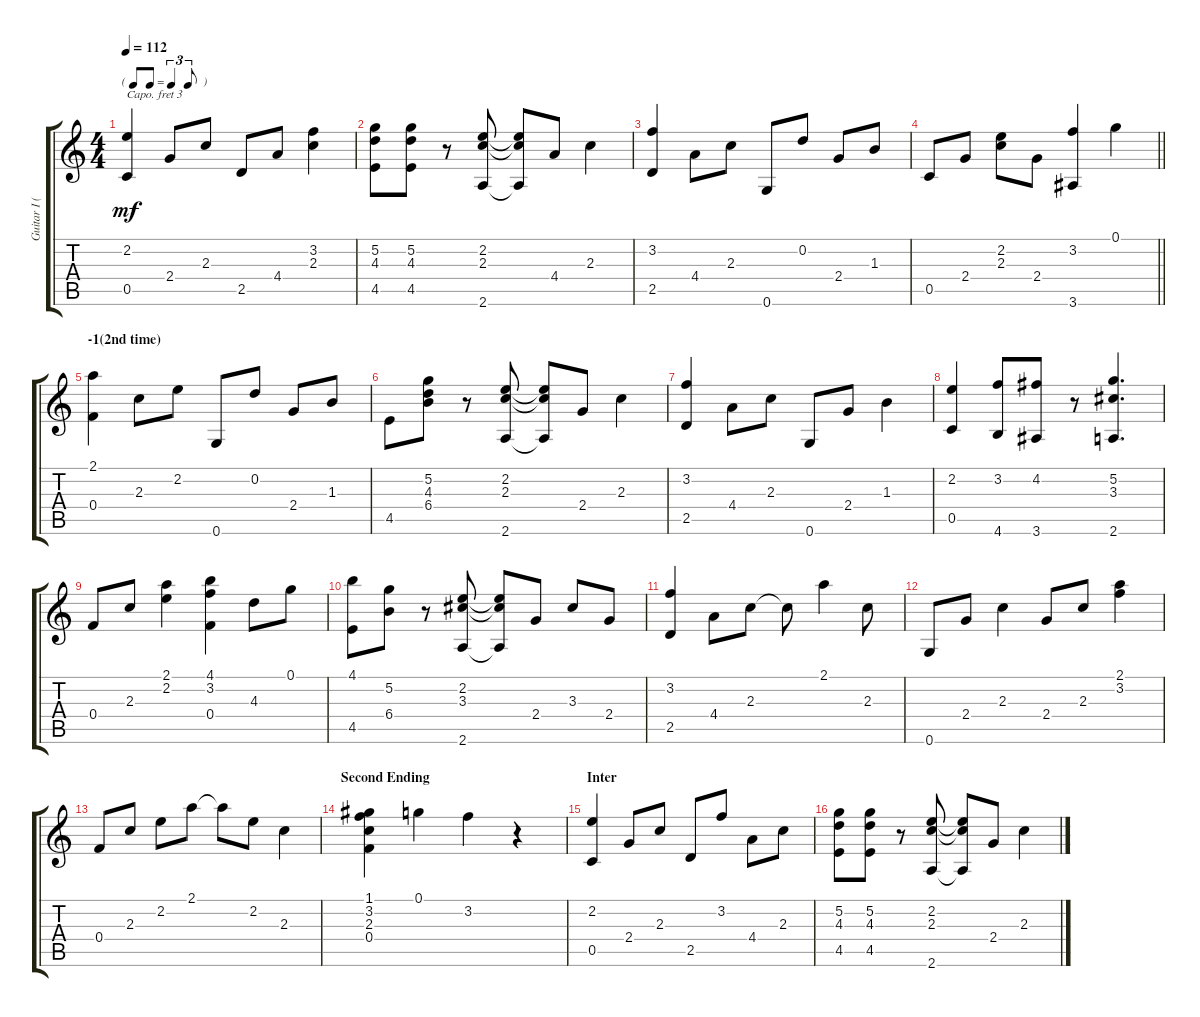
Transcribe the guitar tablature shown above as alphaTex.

\track ("Guitar I (Gut)" "Guitar I (") {instrument acousticguitarnylon}
\staff {score tabs}
\capo 3
\tuning (E4 B3 G3 D3 A2 E2) {hide}
\ts (4 4)
\tf triplet8th
\tempo 112
\clef g2
\ks c
(2.2 0.5).4{dy mf} 2.4.8 2.3.8 2.5.8 4.4.8 (3.2 2.3).4 |
(5.2 4.3 4.5).8 (5.2 4.3 4.5).8 r.8 (2.2 2.3 2.6).8 (2.2{t} 2.3{t} 2.6{t}).8 4.4.8 2.3.4 |
(3.2 2.5).4 4.4.8 2.3.8 0.6.8 0.2.8 2.4.8 1.3.8 |
\barLineRight lightlight
0.5.8 2.4.8 (2.2 2.3).8 2.4.8 (3.2 3.6).4 0.1.4 |
\section ("" "-1(2nd time)")
(2.1 0.4).4 2.3.8 2.2.8 0.6.8 0.2.8 2.4.8 1.3.8 |
4.5.8 (5.2 4.3 6.4).8 r.8 (2.2 2.3 2.6).8 (2.2{t} 2.3{t} 2.6{t}).8 2.4.8 2.3.4 |
(3.2 2.5).4 4.4.8 2.3.8 0.6.8 2.4.8 1.3.4 |
(2.2 0.5).4 (3.2 4.6).8 (4.2 3.6).8 r.8 (5.2 3.3 2.6).4{d} |
0.4.8 2.3.8 (2.1 2.2).4 (4.1 3.2 0.4).4 4.3.8 0.1.8 |
(4.1 4.5).8 (5.2 6.4).8 r.8 (2.2 3.3 2.6).8 (2.2{t} 3.3{t} 2.6{t}).8 2.4.8 3.3.8 2.4.8 |
(3.2 2.5).4 4.4.8 2.3.8 2.3{t}.8 2.1.4 2.3.8 |
0.6.8 2.4.8 2.3.4 2.4.8 2.3.8 (2.1 3.2).4 |
0.4.8 2.3.8 2.2.8 2.1.8 2.1{t}.8 2.2.8 2.3.4 |
\section ("" "Second Ending")
(1.1 3.2 2.3 0.4).4 0.1.4 3.2.4 r.4 |
\section ("" "Inter")
(2.2 0.5).4 2.4.8 2.3.8 2.5.8 3.2.8 4.4.8 2.3.8 |
(5.2 4.3 4.5).8 (5.2 4.3 4.5).8 r.8 (2.2 2.3 2.6).8 (2.2{t} 2.3{t} 2.6{t}).8 2.4.8 2.3.4
